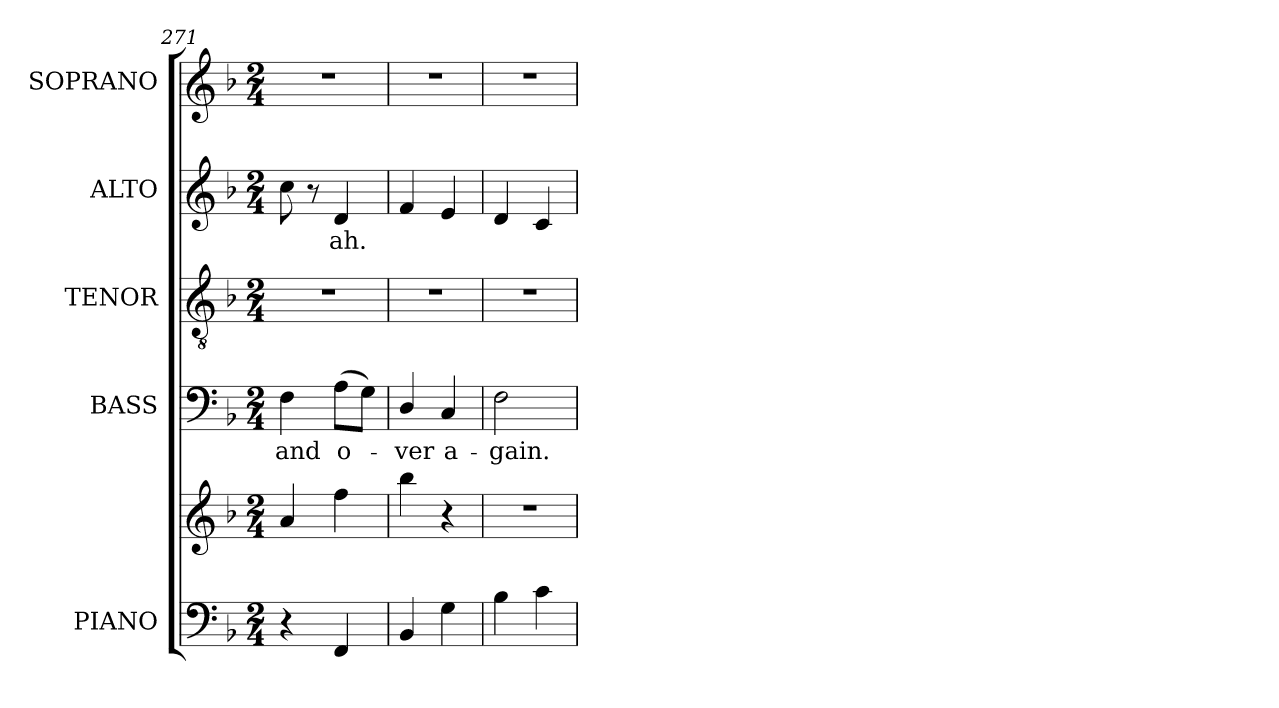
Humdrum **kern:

**kern	**kern	**kern	**text	**kern	**kern	**text	**kern
*part5	*part5	*part4	*part4	*part3	*part2	*part2	*part1
*staff6	*staff5	*staff4	*staff4	*staff3	*staff2	*staff2	*staff1
*I"PIANO	*	*I"BASS	*	*I"TENOR	*I"ALTO	*	*I"SOPRANO
*I'PNO.	*	*I'B.	*	*I'T.	*I'A.	*	*I'S.
*clefF4	*clefG2	*clefF4	*	*clefGv2	*clefG2	*	*clefG2
*	*	*	*	*ITrd7c12	*	*	*
*k[b-]	*k[b-]	*k[b-]	*	*k[b-]	*k[b-]	*	*k[b-]
*F:	*F:	*F:	*	*F:	*F:	*	*F:
*M2/4	*M2/4	*M2/4	*	*M2/4	*M2/4	*	*M2/4
=271	=271	=271	=271	=271	=271	=271	=271
!	!	!	!LO:LY:b:color=#000000	!LO:N:vis=1	!	!	!LO:N:vis=1
4r	4ai/	4Fi\	and	2r	8cci\	.	2r
.	.	.	.	.	8r	.	.
!	!	!	!LO:LY:b:color=#000000	!	!	!	!
!	!	!	!	!	!	!LO:LY:b:color=#000000	!
4FFi/	4ffi\	(8Ai\L	o-	.	4di/	ah.	.
.	.	8Gi\J)	.	.	.	.	.
=272	=272	=272	=272	=272	=272	=272	=272
!	!	!	!LO:LY:b:color=#000000	!LO:N:vis=1	!	!	!LO:N:vis=1
4BB-i/	4bb-i\	4Di/	-ver	2r	4fi/	.	2r
!	!	!	!LO:LY:b:color=#000000	!	!	!	!
4Gi\	4r	4Ci/	a-	.	4ei/	.	.
=273	=273	=273	=273	=273	=273	=273	=273
!	!LO:N:vis=1	!	!	!	!	!	!
!	!	!	!LO:LY:b:color=#000000	!LO:N:vis=1	!	!	!LO:N:vis=1
4B-i\	2r	2Fi\	-gain.	2r	4di/	.	2r
4ci\	.	.	.	.	4ci/	.	.
=	=	=	=	=	=	=	=
*-	*-	*-	*-	*-	*-	*-	*-
